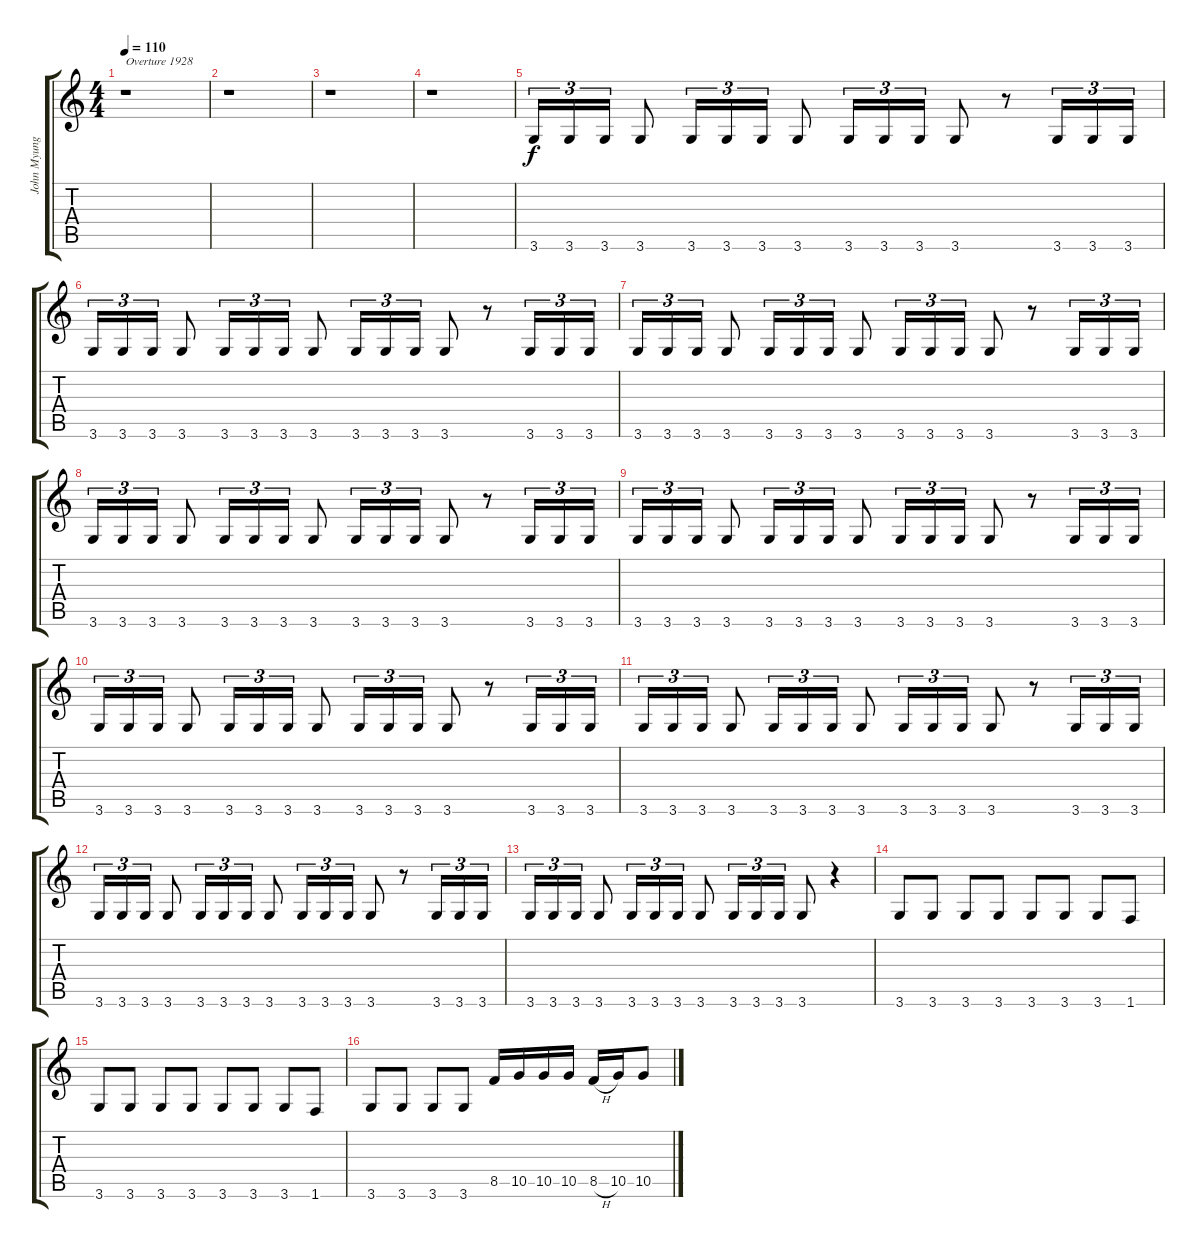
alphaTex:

\track ("John Myung - Bass" "John Myung") {instrument electricbassfinger}
\staff {score tabs}
\tuning (E4 B3 G3 D3 A2 E2) {hide}
\ts (4 4)
\tempo 110
\clef g2
\ks c
r.1{txt "Overture 1928" dy f instrument electricbassfinger} |
r.1 |
r.1 |
r.1 |
3.6.16{tu (3 2)} 3.6.16{tu (3 2)} 3.6.16{tu (3 2)} 3.6.8 3.6.16{tu (3 2)} 3.6.16{tu (3 2)} 3.6.16{tu (3 2)} 3.6.8 3.6.16{tu (3 2)} 3.6.16{tu (3 2)} 3.6.16{tu (3 2)} 3.6.8 r.8 3.6.16{tu (3 2)} 3.6.16{tu (3 2)} 3.6.16{tu (3 2)} |
3.6.16{tu (3 2)} 3.6.16{tu (3 2)} 3.6.16{tu (3 2)} 3.6.8 3.6.16{tu (3 2)} 3.6.16{tu (3 2)} 3.6.16{tu (3 2)} 3.6.8 3.6.16{tu (3 2)} 3.6.16{tu (3 2)} 3.6.16{tu (3 2)} 3.6.8 r.8 3.6.16{tu (3 2)} 3.6.16{tu (3 2)} 3.6.16{tu (3 2)} |
3.6.16{tu (3 2)} 3.6.16{tu (3 2)} 3.6.16{tu (3 2)} 3.6.8 3.6.16{tu (3 2)} 3.6.16{tu (3 2)} 3.6.16{tu (3 2)} 3.6.8 3.6.16{tu (3 2)} 3.6.16{tu (3 2)} 3.6.16{tu (3 2)} 3.6.8 r.8 3.6.16{tu (3 2)} 3.6.16{tu (3 2)} 3.6.16{tu (3 2)} |
3.6.16{tu (3 2)} 3.6.16{tu (3 2)} 3.6.16{tu (3 2)} 3.6.8 3.6.16{tu (3 2)} 3.6.16{tu (3 2)} 3.6.16{tu (3 2)} 3.6.8 3.6.16{tu (3 2)} 3.6.16{tu (3 2)} 3.6.16{tu (3 2)} 3.6.8 r.8 3.6.16{tu (3 2)} 3.6.16{tu (3 2)} 3.6.16{tu (3 2)} |
3.6.16{tu (3 2)} 3.6.16{tu (3 2)} 3.6.16{tu (3 2)} 3.6.8 3.6.16{tu (3 2)} 3.6.16{tu (3 2)} 3.6.16{tu (3 2)} 3.6.8 3.6.16{tu (3 2)} 3.6.16{tu (3 2)} 3.6.16{tu (3 2)} 3.6.8 r.8 3.6.16{tu (3 2)} 3.6.16{tu (3 2)} 3.6.16{tu (3 2)} |
3.6.16{tu (3 2)} 3.6.16{tu (3 2)} 3.6.16{tu (3 2)} 3.6.8 3.6.16{tu (3 2)} 3.6.16{tu (3 2)} 3.6.16{tu (3 2)} 3.6.8 3.6.16{tu (3 2)} 3.6.16{tu (3 2)} 3.6.16{tu (3 2)} 3.6.8 r.8 3.6.16{tu (3 2)} 3.6.16{tu (3 2)} 3.6.16{tu (3 2)} |
3.6.16{tu (3 2)} 3.6.16{tu (3 2)} 3.6.16{tu (3 2)} 3.6.8 3.6.16{tu (3 2)} 3.6.16{tu (3 2)} 3.6.16{tu (3 2)} 3.6.8 3.6.16{tu (3 2)} 3.6.16{tu (3 2)} 3.6.16{tu (3 2)} 3.6.8 r.8 3.6.16{tu (3 2)} 3.6.16{tu (3 2)} 3.6.16{tu (3 2)} |
3.6.16{tu (3 2)} 3.6.16{tu (3 2)} 3.6.16{tu (3 2)} 3.6.8 3.6.16{tu (3 2)} 3.6.16{tu (3 2)} 3.6.16{tu (3 2)} 3.6.8 3.6.16{tu (3 2)} 3.6.16{tu (3 2)} 3.6.16{tu (3 2)} 3.6.8 r.8 3.6.16{tu (3 2)} 3.6.16{tu (3 2)} 3.6.16{tu (3 2)} |
3.6.16{tu (3 2)} 3.6.16{tu (3 2)} 3.6.16{tu (3 2)} 3.6.8 3.6.16{tu (3 2)} 3.6.16{tu (3 2)} 3.6.16{tu (3 2)} 3.6.8 3.6.16{tu (3 2)} 3.6.16{tu (3 2)} 3.6.16{tu (3 2)} 3.6.8 r.4 |
3.6.8 3.6.8 3.6.8 3.6.8 3.6.8 3.6.8 3.6.8 1.6.8 |
3.6.8 3.6.8 3.6.8 3.6.8 3.6.8 3.6.8 3.6.8 1.6.8 |
3.6.8 3.6.8 3.6.8 3.6{ss}.8 8.5.16 10.5.16 10.5.16 10.5.16 8.5{h}.16 10.5.16 10.5.8
